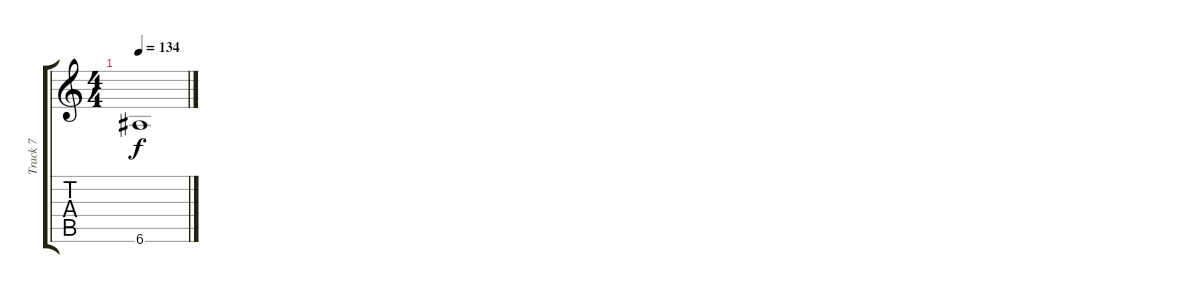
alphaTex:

\track ("Track 7" "Track 7") {instrument electricbassfinger}
\staff {score tabs}
\tuning (E4 B3 G3 D3 A2 E2) {hide}
\ts (4 4)
\tempo 134
\clef g2
\ks c
6.6.1{dy f}
